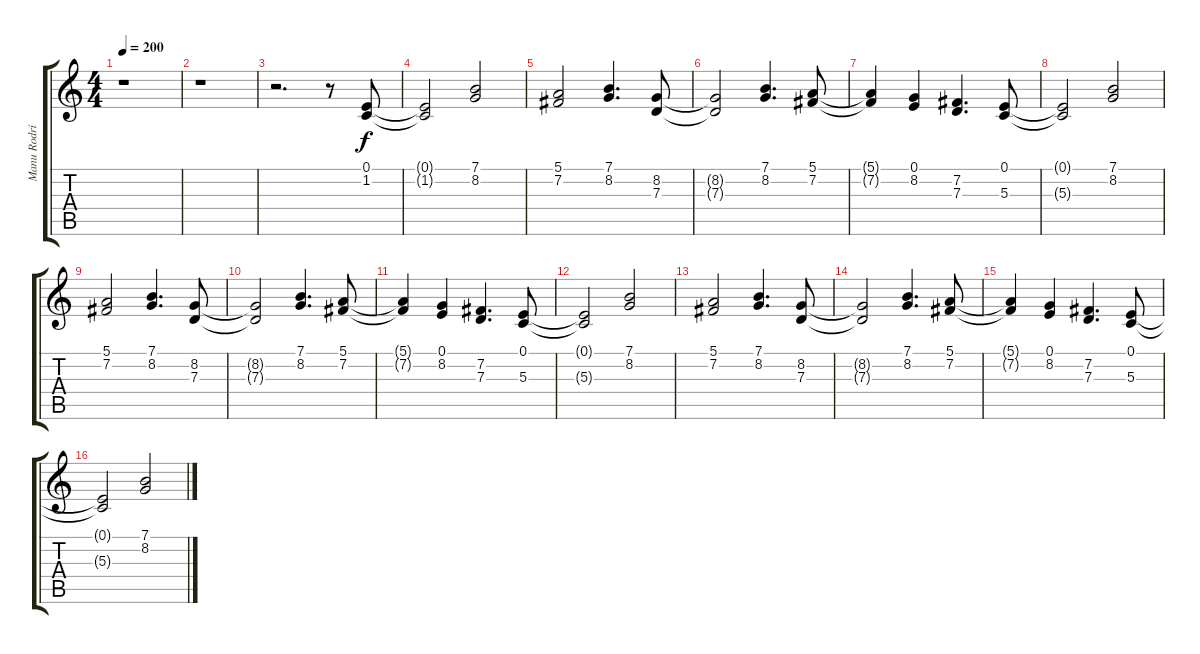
\track ("Manu Rodríguez" "Manu Rodrí") {instrument stringensemble1}
\staff {score tabs}
\tuning (E4 B3 G3 D3 A2 E2) {hide}
\ts (4 4)
\tempo 200
\clef g2
\ks c
r.1{dy f} |
r.1 |
r.2{d} r.8 (0.1 1.2).8 |
(0.1{t} 1.2{t}).2 (7.1 8.2).2 |
(5.1 7.2).2 (7.1 8.2).4{d} (8.2 7.3).8 |
(8.2{t} 7.3{t}).2 (7.1 8.2).4{d} (5.1 7.2).8 |
(5.1{t} 7.2{t}).4 (0.1 8.2).4 (7.2 7.3).4{d} (0.1 5.3).8 |
(0.1{t} 5.3{t}).2 (7.1 8.2).2 |
(5.1 7.2).2 (7.1 8.2).4{d} (8.2 7.3).8 |
(8.2{t} 7.3{t}).2 (7.1 8.2).4{d} (5.1 7.2).8 |
(5.1{t} 7.2{t}).4 (0.1 8.2).4 (7.2 7.3).4{d} (0.1 5.3).8 |
(0.1{t} 5.3{t}).2 (7.1 8.2).2 |
(5.1 7.2).2 (7.1 8.2).4{d} (8.2 7.3).8 |
(8.2{t} 7.3{t}).2 (7.1 8.2).4{d} (5.1 7.2).8 |
(5.1{t} 7.2{t}).4 (0.1 8.2).4 (7.2 7.3).4{d} (0.1 5.3).8 |
(0.1{t} 5.3{t}).2 (7.1 8.2).2
